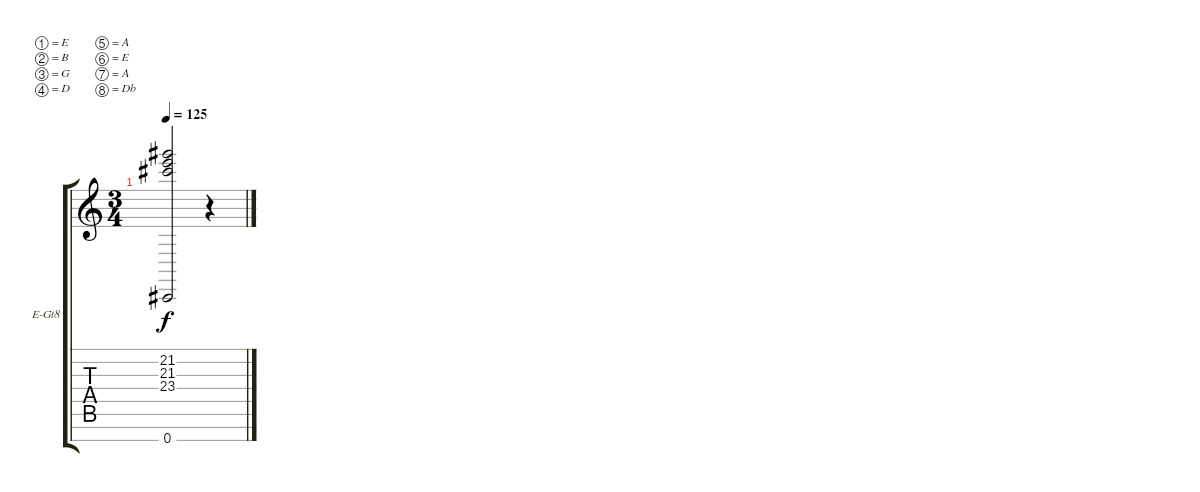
\defaultSystemsLayout 4
\bracketExtendMode groupsimilarinstruments
\firstSystemTrackNameOrientation horizontal
\otherSystemsTrackNameOrientation horizontal
\track ("Electric Guitar" "E-Gt8") {solo instrument electricguitarclean}
\staff {score tabs}
\tuning (E4 B3 G3 D3 A2 E2 A1 Db1)
\ts (3 4)
\tempo 125
\clef g2
\ks c
(21.2{t} 21.3{t} 23.4{t} 0.8{t}).2{dy f} r.4
